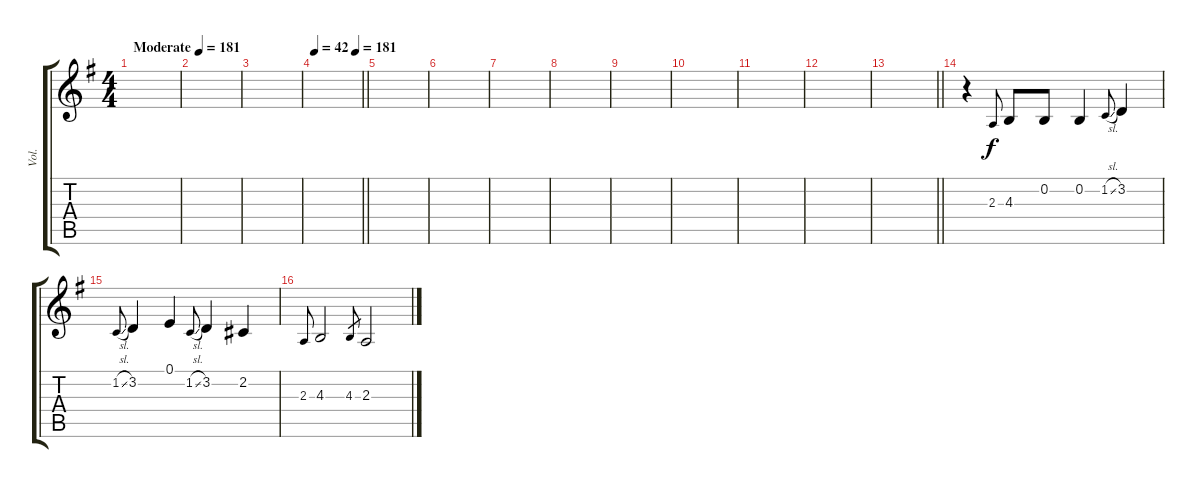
\track ("Vol." "Vol.") {instrument flute}
\staff {score tabs}
\tuning (E4 B3 G3 D3 A2 E2) {hide}
\ts (4 4)
\tempo (181 "Moderate")
\tempo 88
\tempo (181 "Moderate")
\clef g2
\ks eminor
|
|
|
\tempo 42
\tempo (181 0.875)
\barLineRight lightlight
|
|
|
|
|
|
|
|
|
\barLineRight lightlight
|
r.4 2.3.8{gr onbeat} 4.3.8 0.2.8 0.2.4 1.2{sl}.8{gr onbeat} 3.2.4 |
1.2{sl}.8{gr onbeat} 3.2.4 0.1.4 1.2{sl}.8{gr onbeat} 3.2.4 2.2.4 |
2.3.8{gr onbeat} 4.3.2 4.3.8{gr} 2.3.2
